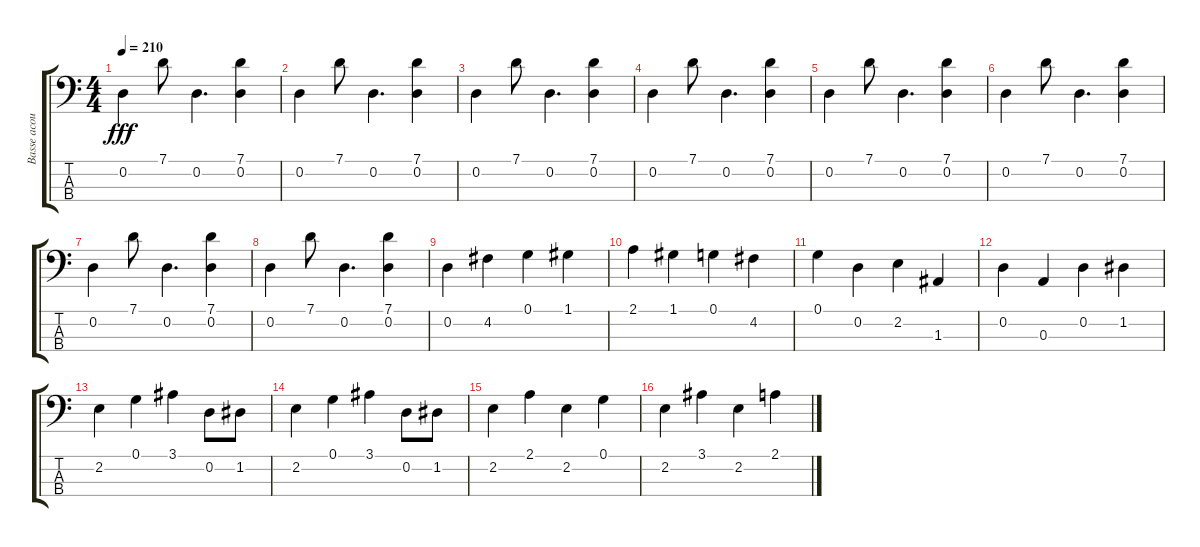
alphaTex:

\track ("Basse acoustique" "Basse acou") {instrument acousticbass}
\staff {score tabs}
\tuning (G2 D2 A1 E1) {hide}
\ts (4 4)
\tempo 210
\clef f4
\ks c
0.2.4{dy fff} 7.1.8 0.2.4{d} (7.1 0.2).4 |
0.2.4 7.1.8 0.2.4{d} (7.1 0.2).4 |
0.2.4 7.1.8 0.2.4{d} (7.1 0.2).4 |
0.2.4 7.1.8 0.2.4{d} (7.1 0.2).4 |
0.2.4 7.1.8 0.2.4{d} (7.1 0.2).4 |
0.2.4 7.1.8 0.2.4{d} (7.1 0.2).4 |
0.2.4 7.1.8 0.2.4{d} (7.1 0.2).4 |
0.2.4 7.1.8 0.2.4{d} (7.1 0.2).4 |
0.2.4 4.2.4 0.1.4 1.1.4 |
2.1.4 1.1.4 0.1.4 4.2.4 |
0.1.4 0.2.4 2.2.4 1.3.4 |
0.2.4 0.3.4 0.2.4 1.2.4 |
2.2.4 0.1.4 3.1.4 0.2.8 1.2.8 |
2.2.4 0.1.4 3.1.4 0.2.8 1.2.8 |
2.2.4 2.1.4 2.2.4 0.1.4 |
2.2.4 3.1.4 2.2.4 2.1.4
